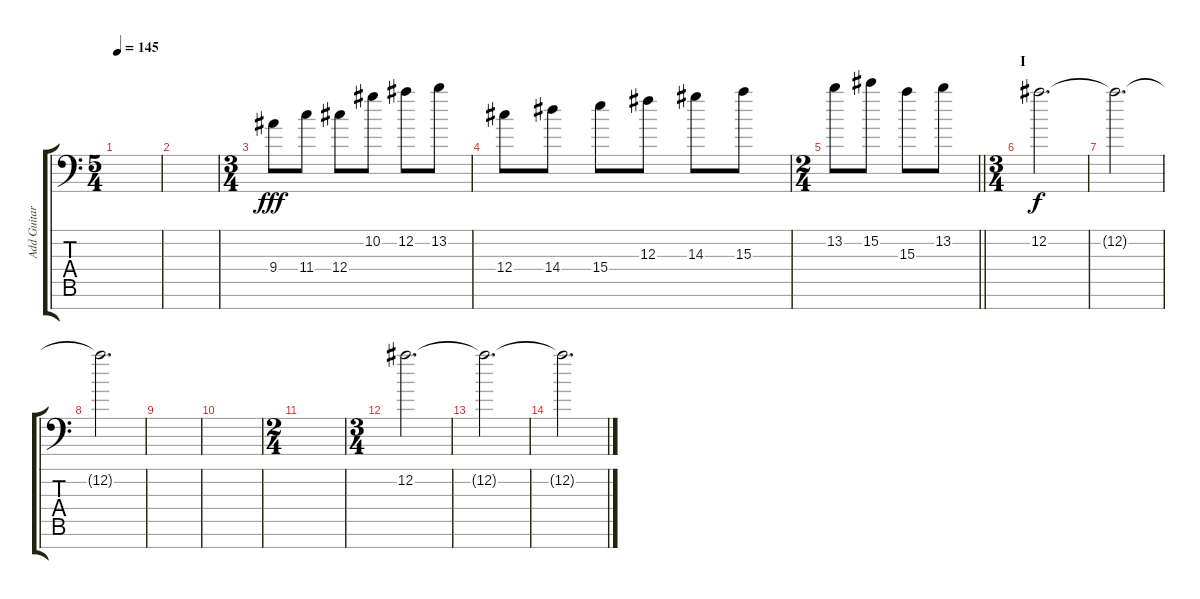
\track ("Add Guitare" "Add Guitar") {instrument distortionguitar}
\staff {score tabs}
\tuning (Eb4 Bb3 Gb3 Db3 Ab2 Eb2 Bb1) {hide}
\ts (5 4)
\tempo 145
\clef f4
\ks c
|
|
\ts (3 4)
9.4.8{dy fff volume 16 balance 8} 11.4.8 12.4.8 10.2.8 12.2.8 13.2.8 |
12.4.8 14.4.8 15.4.8 12.3.8 14.3.8 15.3.8 |
\ts (2 4)
\barLineRight lightlight
13.2.8 15.2.8 15.3.8 13.2.8 |
\ts (3 4)
\section ("" "I")
12.2.2{d dy f volume 0} |
12.2{t}.2{d} |
12.2{t}.2{d} |
|
|
\ts (2 4)
|
\ts (3 4)
12.2.2{d volume 0} |
12.2{t}.2{d} |
12.2{t}.2{d}
